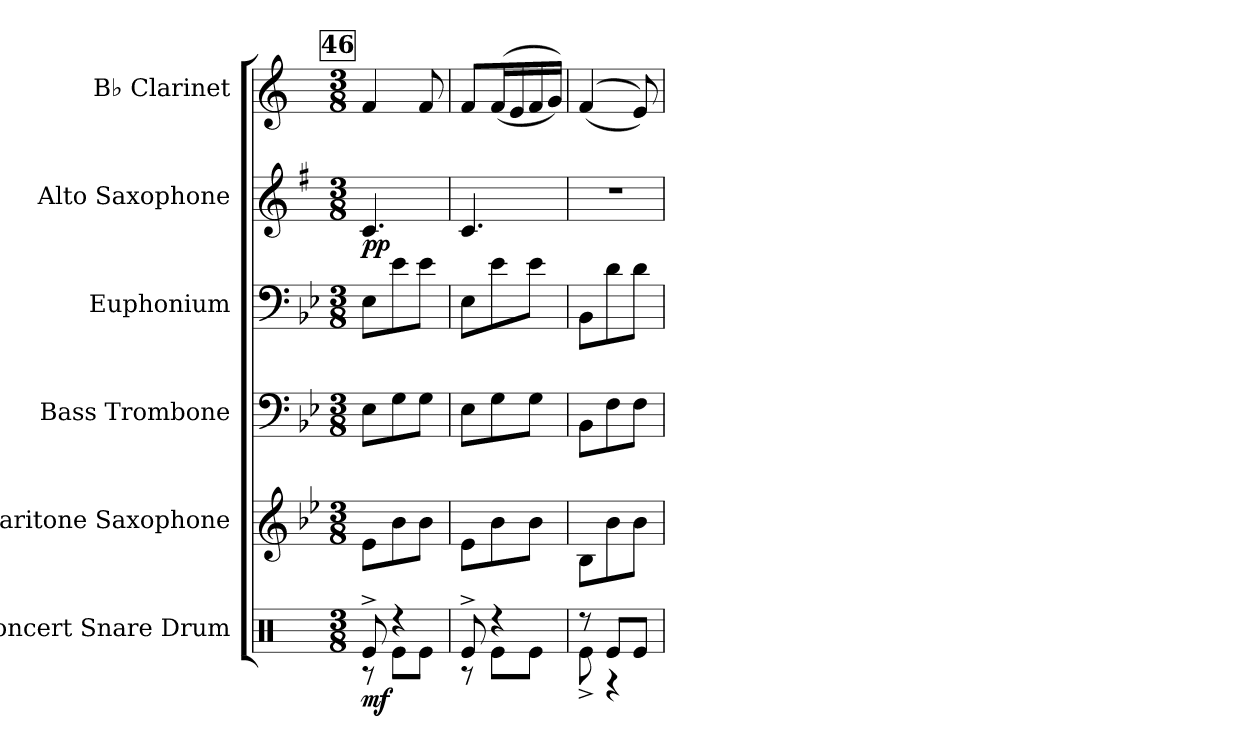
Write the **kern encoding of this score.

**kern	**dynam	**kern	**dynam	**kern	**dynam	**kern	**dynam	**kern	**dynam	**kern
*part6	*part6	*part5	*part5	*part4	*part4	*part3	*part3	*part2	*part2	*part1
*staff6	*staff6	*staff5	*staff5	*staff4	*staff4	*staff3	*staff3	*staff2	*staff2	*staff1
*I"Concert Snare Drum	*	*I"Baritone Saxophone	*	*I"Bass Trombone	*	*I"Euphonium	*	*I"Alto Saxophone	*	*I"B♭ Clarinet
*I'Con. Sn.	*	*I'Bar. Sax.	*	*I'B. Tbn.	*	*I'Euph.	*	*I'A. Sax.	*	*I'B♭ Cl.
*clefX	*	*clefG2	*	*clefF4	*	*clefF4	*	*clefG2	*	*clefG2
*	*	*ITrd12c21	*	*	*	*	*	*ITrd5c9	*	*ITrd1c2
*k[]	*	*k[b-e-]	*	*k[b-e-]	*	*k[b-e-]	*	*k[b-e-]	*	*k[b-e-]
*M3/8	*	*M3/8	*	*M3/8	*	*M3/8	*	*M3/8	*	*M3/8
!!LO:REH:place=s1:a:B:fs=14:t=46
=46	=46	=46	=46	=46	=46	=46	=46	=46	=46	=46
*^	*	*	*	*	*	*	*	*	*	*
!	!	!LO:DY:b	!	!LO:DY:b	!	!	!	!	!	!	!
!	!	!	!	!LO:DY:n=1:b	!	!LO:DY:b	!	!	!	!	!
!	!	!	!	!	!	!LO:DY:n=1:b	!	!LO:DY:b	!	!	!
!	!	!	!	!	!	!	!	!LO:DY:n=1:b	!	!LO:DY:b	!
8Re^/	8r	mf	8E-\L	mf mf	8E-\L	mf mf	8E-\L	mf mf	4.E-/	pp	4e-/
4r	8Re\L	.	8B-\	.	8G\	.	8e-\	.	.	.	.
.	8Re\J	.	8B-\J	.	8G\J	.	8e-\J	.	.	.	8e-/
=47	=47	=47	=47	=47	=47	=47	=47	=47	=47	=47	=47
8Re^/	8r	.	8E-\L	.	8E-\L	.	8E-\L	.	4.E-/	.	8e-/L
4r	8Re\L	.	8B-\	.	8G\	.	8e-\	.	.	.	(<(<16e-/L
.	.	.	.	.	.	.	.	.	.	.	16d/
.	8Re\J	.	8B-\J	.	8G\J	.	8e-\J	.	.	.	16e-/
.	.	.	.	.	.	.	.	.	.	.	16f/JJ))
=48	=48	=48	=48	=48	=48	=48	=48	=48	=48	=48	=48
8r	8Re^\	.	8BB-\L	.	8BB-\L	.	8BB-\L	.	4.r	.	(<(<4e-/
8Re/L	4r	.	8B-\	.	8F\	.	8d\	.	.	.	.
8Re/J	.	.	8B-\J	.	8F\J	.	8d\J	.	.	.	8d/))
*v	*v	*	*	*	*	*	*	*	*	*	*
=	=	=	=	=	=	=	=	=	=	=
*-	*-	*-	*-	*-	*-	*-	*-	*-	*-	*-
